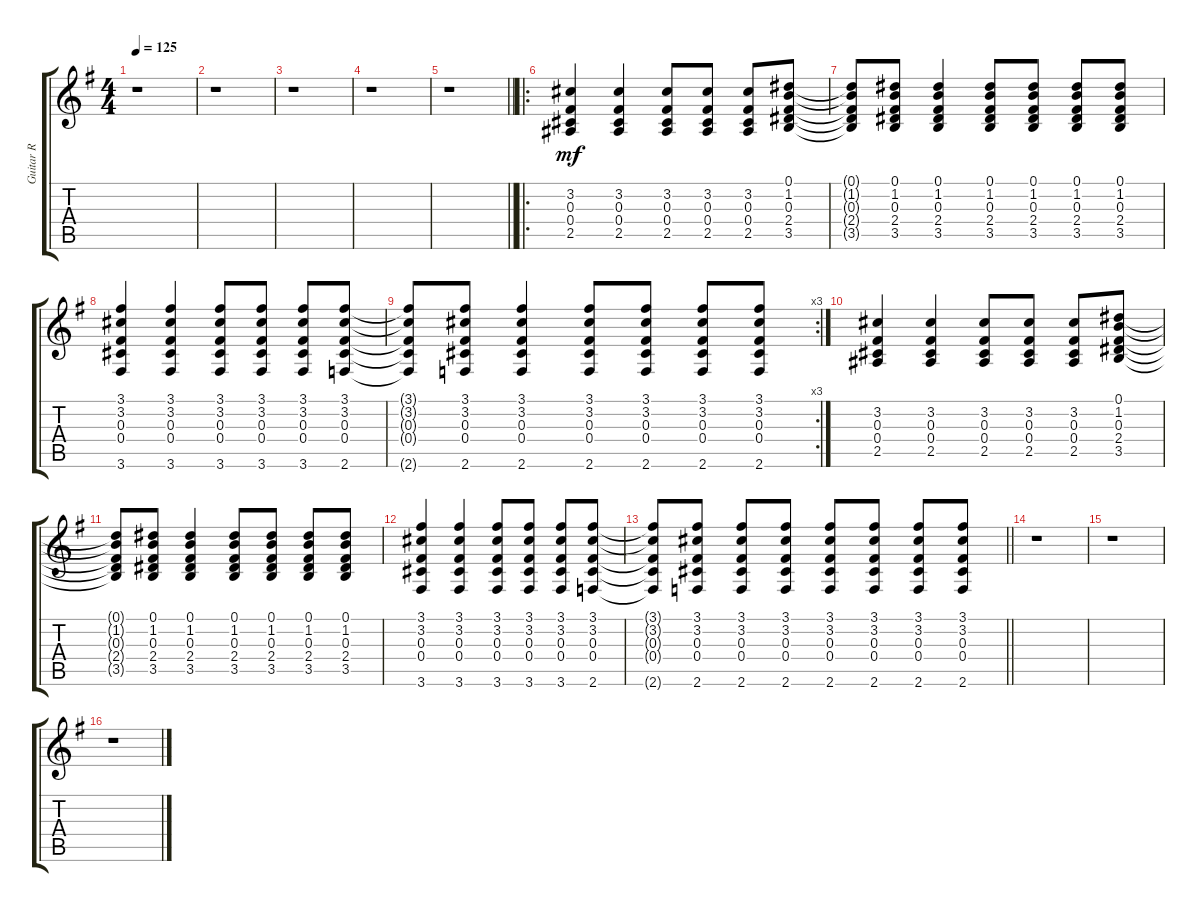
\track ("Guitar R" "Guitar R") {instrument overdrivenguitar}
\staff {score tabs}
\tuning (Eb4 Bb3 Gb3 Db3 Ab2 Eb2) {hide}
\ts (4 4)
\tempo 125
\clef g2
\ks g
r.1{dy f} |
r.1 |
r.1 |
r.1 |
\barLineRight lightlight
r.1 |
\ro
(3.2 0.3 0.4 2.5).4{dy mf} (3.2 0.3 0.4 2.5).4 (3.2 0.3 0.4 2.5).8 (3.2 0.3 0.4 2.5).8 (3.2 0.3 0.4 2.5).8 (0.1 1.2 0.3 2.4 3.5).8 |
(0.1{t} 1.2{t} 0.3{t} 2.4{t} 3.5{t}).8 (0.1 1.2 0.3 2.4 3.5).8 (0.1 1.2 0.3 2.4 3.5).4 (0.1 1.2 0.3 2.4 3.5).8 (0.1 1.2 0.3 2.4 3.5).8 (0.1 1.2 0.3 2.4 3.5).8 (0.1 1.2 0.3 2.4 3.5).8 |
(3.1 3.2 0.3 0.4 3.6).4 (3.1 3.2 0.3 0.4 3.6).4 (3.1 3.2 0.3 0.4 3.6).8 (3.1 3.2 0.3 0.4 3.6).8 (3.1 3.2 0.3 0.4 3.6).8 (3.1 3.2 0.3 0.4 2.6).8 |
\rc 3
(3.1{t} 3.2{t} 0.3{t} 0.4{t} 2.6{t}).8 (3.1 3.2 0.3 0.4 2.6).8 (3.1 3.2 0.3 0.4 2.6).4 (3.1 3.2 0.3 0.4 2.6).8 (3.1 3.2 0.3 0.4 2.6).8 (3.1 3.2 0.3 0.4 2.6).8 (3.1 3.2 0.3 0.4 2.6).8 |
(3.2 0.3 0.4 2.5).4 (3.2 0.3 0.4 2.5).4 (3.2 0.3 0.4 2.5).8 (3.2 0.3 0.4 2.5).8 (3.2 0.3 0.4 2.5).8 (0.1 1.2 0.3 2.4 3.5).8 |
(0.1{t} 1.2{t} 0.3{t} 2.4{t} 3.5{t}).8 (0.1 1.2 0.3 2.4 3.5).8 (0.1 1.2 0.3 2.4 3.5).4 (0.1 1.2 0.3 2.4 3.5).8 (0.1 1.2 0.3 2.4 3.5).8 (0.1 1.2 0.3 2.4 3.5).8 (0.1 1.2 0.3 2.4 3.5).8 |
(3.1 3.2 0.3 0.4 3.6).4 (3.1 3.2 0.3 0.4 3.6).4 (3.1 3.2 0.3 0.4 3.6).8 (3.1 3.2 0.3 0.4 3.6).8 (3.1 3.2 0.3 0.4 3.6).8 (3.1 3.2 0.3 0.4 2.6).8 |
\barLineRight lightlight
(3.1{t} 3.2{t} 0.3{t} 0.4{t} 2.6{t}).8 (3.1 3.2 0.3 0.4 2.6).8 (3.1 3.2 0.3 0.4 2.6).8 (3.1 3.2 0.3 0.4 2.6).8 (3.1 3.2 0.3 0.4 2.6).8 (3.1 3.2 0.3 0.4 2.6).8 (3.1 3.2 0.3 0.4 2.6).8 (3.1 3.2 0.3 0.4 2.6).8 |
r.1 |
r.1 |
r.1
